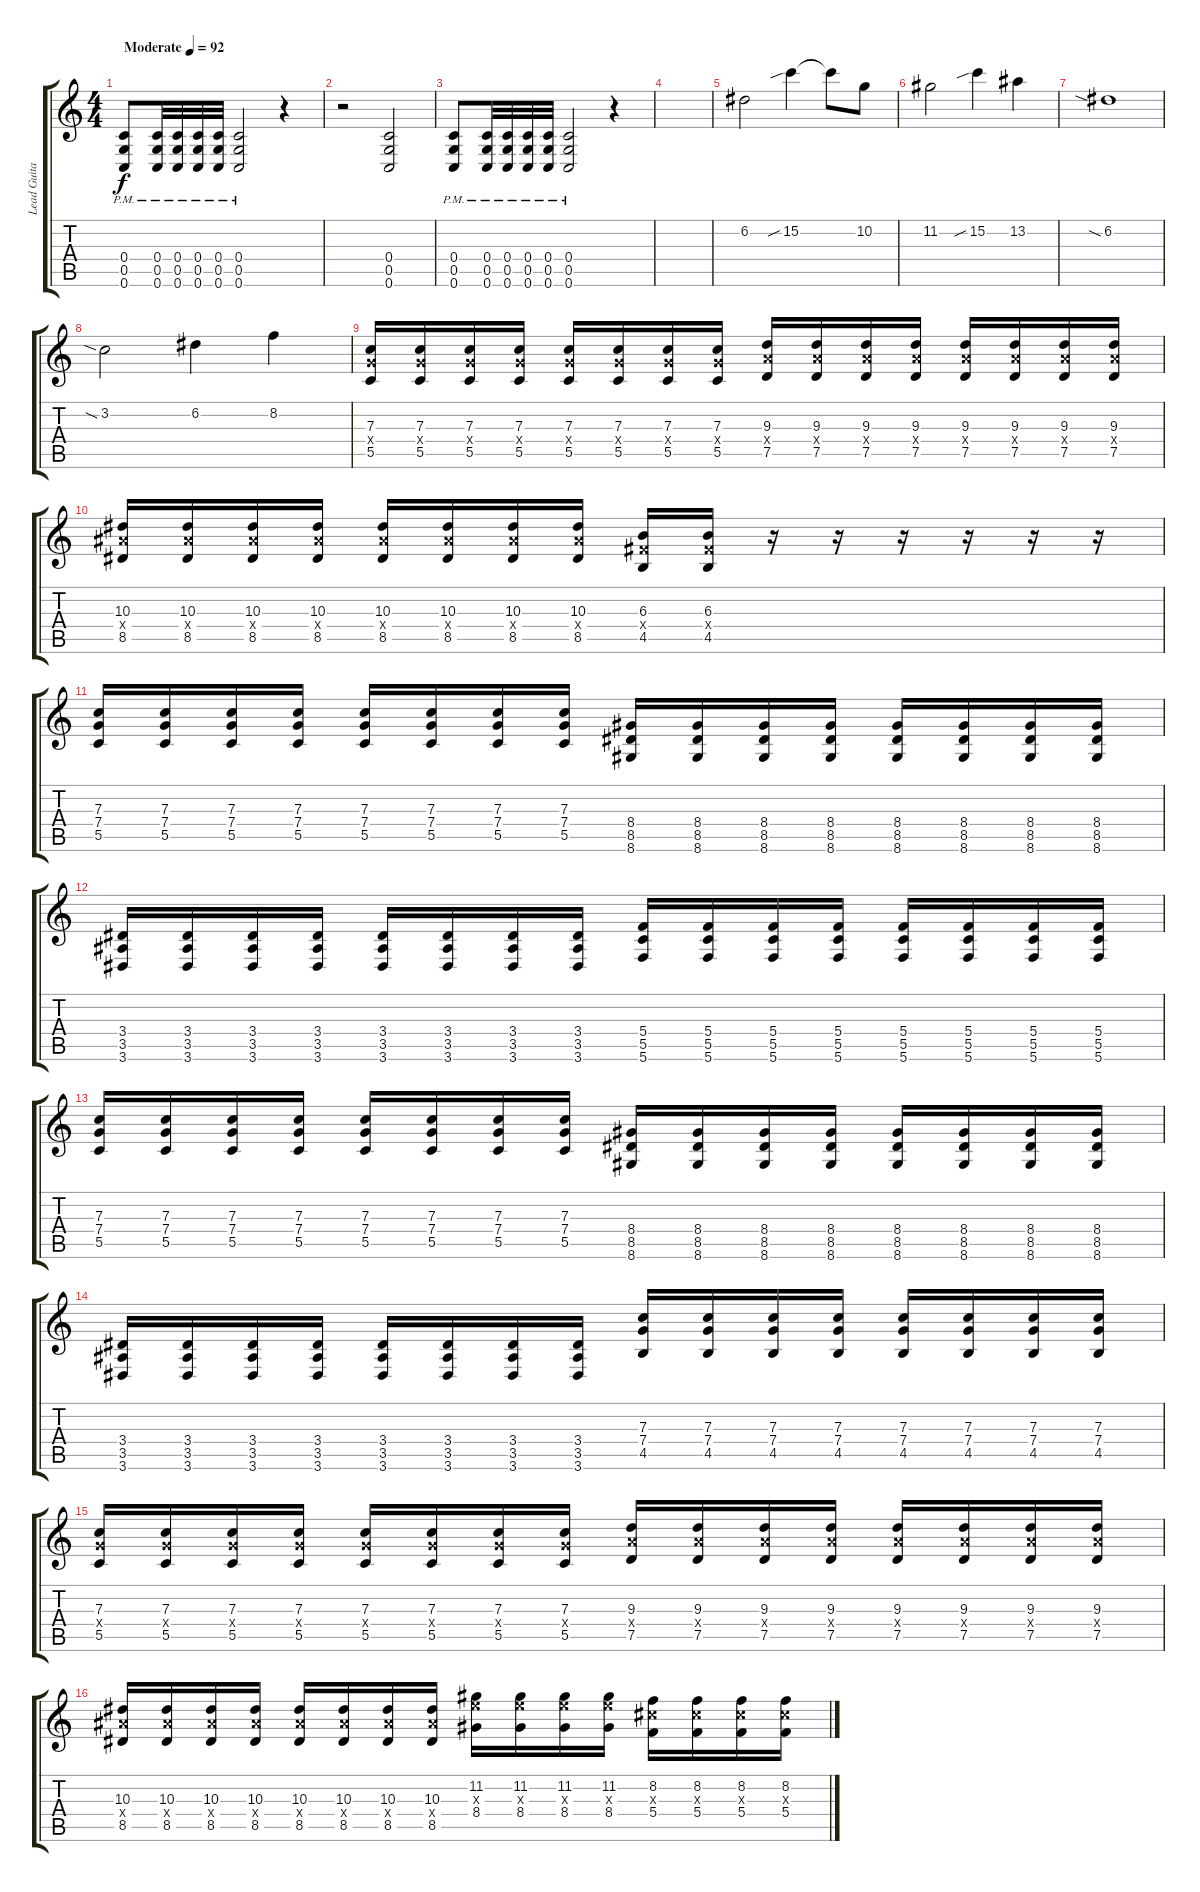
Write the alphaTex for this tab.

\track ("Lead Guitar" "Lead Guita") {instrument distortionguitar}
\staff {score tabs}
\tuning (D4 A3 F3 C3 G2 C2) {hide}
\ts (4 4)
\tempo (92 "Moderate")
\clef g2
\ks c
(0.4{pm} 0.5{pm} 0.6{pm}).8{dy f instrument distortionguitar} (0.4{pm} 0.5{pm} 0.6{pm}).32 (0.4{pm} 0.5{pm} 0.6{pm}).32 (0.4{pm} 0.5{pm} 0.6{pm}).32 (0.4{pm} 0.5{pm} 0.6{pm}).32 (0.4{pm} 0.5{pm} 0.6{pm}).2 r.4 |
r.2{volume 0} (0.4 0.5 0.6).2{volume 7} |
(0.4{pm} 0.5{pm} 0.6{pm}).8 (0.4{pm} 0.5{pm} 0.6{pm}).32 (0.4{pm} 0.5{pm} 0.6{pm}).32 (0.4{pm} 0.5{pm} 0.6{pm}).32 (0.4{pm} 0.5{pm} 0.6{pm}).32 (0.4{pm} 0.5{pm} 0.6{pm}).2 r.4 |
|
6.2.2 15.2{sib}.4 15.2{t}.8 10.2.8 |
11.2.2 15.2{sib}.4 13.2.4 |
6.2{sia}.1 |
3.2{sia}.2 6.2.4 8.2.4 |
(7.3 7.4{x} 5.5).16 (7.3 7.4{x} 5.5).16 (7.3 7.4{x} 5.5).16 (7.3 7.4{x} 5.5).16 (7.3 7.4{x} 5.5).16 (7.3 7.4{x} 5.5).16 (7.3 7.4{x} 5.5).16 (7.3 7.4{x} 5.5).16 (9.3 9.4{x} 7.5).16 (9.3 9.4{x} 7.5).16 (9.3 9.4{x} 7.5).16 (9.3 9.4{x} 7.5).16 (9.3 9.4{x} 7.5).16 (9.3 9.4{x} 7.5).16 (9.3 9.4{x} 7.5).16 (9.3 9.4{x} 7.5).16 |
(10.3 10.4{x} 8.5).16 (10.3 10.4{x} 8.5).16 (10.3 10.4{x} 8.5).16 (10.3 10.4{x} 8.5).16 (10.3 10.4{x} 8.5).16 (10.3 10.4{x} 8.5).16 (10.3 10.4{x} 8.5).16 (10.3 10.4{x} 8.5).16 (6.3 6.4{x} 4.5).16 (6.3 6.4{x} 4.5).16 r.16 r.16 r.16 r.16 r.16 r.16 |
(7.3 7.4 5.5).16 (7.3 7.4 5.5).16 (7.3 7.4 5.5).16 (7.3 7.4 5.5).16 (7.3 7.4 5.5).16 (7.3 7.4 5.5).16 (7.3 7.4 5.5).16 (7.3 7.4 5.5).16 (8.4 8.5 8.6).16 (8.4 8.5 8.6).16 (8.4 8.5 8.6).16 (8.4 8.5 8.6).16 (8.4 8.5 8.6).16 (8.4 8.5 8.6).16 (8.4 8.5 8.6).16 (8.4 8.5 8.6).16 |
(3.4 3.5 3.6).16 (3.4 3.5 3.6).16 (3.4 3.5 3.6).16 (3.4 3.5 3.6).16 (3.4 3.5 3.6).16 (3.4 3.5 3.6).16 (3.4 3.5 3.6).16 (3.4 3.5 3.6).16 (5.4 5.5 5.6).16 (5.4 5.5 5.6).16 (5.4 5.5 5.6).16 (5.4 5.5 5.6).16 (5.4 5.5 5.6).16 (5.4 5.5 5.6).16 (5.4 5.5 5.6).16 (5.4 5.5 5.6).16 |
(7.3 7.4 5.5).16 (7.3 7.4 5.5).16 (7.3 7.4 5.5).16 (7.3 7.4 5.5).16 (7.3 7.4 5.5).16 (7.3 7.4 5.5).16 (7.3 7.4 5.5).16 (7.3 7.4 5.5).16 (8.4 8.5 8.6).16 (8.4 8.5 8.6).16 (8.4 8.5 8.6).16 (8.4 8.5 8.6).16 (8.4 8.5 8.6).16 (8.4 8.5 8.6).16 (8.4 8.5 8.6).16 (8.4 8.5 8.6).16 |
(3.4 3.5 3.6).16 (3.4 3.5 3.6).16 (3.4 3.5 3.6).16 (3.4 3.5 3.6).16 (3.4 3.5 3.6).16 (3.4 3.5 3.6).16 (3.4 3.5 3.6).16 (3.4 3.5 3.6).16 (7.3 7.4 4.5).16 (7.3 7.4 4.5).16 (7.3 7.4 4.5).16 (7.3 7.4 4.5).16 (7.3 7.4 4.5).16 (7.3 7.4 4.5).16 (7.3 7.4 4.5).16 (7.3 7.4 4.5).16 |
(7.3 7.4{x} 5.5).16 (7.3 7.4{x} 5.5).16 (7.3 7.4{x} 5.5).16 (7.3 7.4{x} 5.5).16 (7.3 7.4{x} 5.5).16 (7.3 7.4{x} 5.5).16 (7.3 7.4{x} 5.5).16 (7.3 7.4{x} 5.5).16 (9.3 9.4{x} 7.5).16 (9.3 9.4{x} 7.5).16 (9.3 9.4{x} 7.5).16 (9.3 9.4{x} 7.5).16 (9.3 9.4{x} 7.5).16 (9.3 9.4{x} 7.5).16 (9.3 9.4{x} 7.5).16 (9.3 9.4{x} 7.5).16 |
(10.3 10.4{x} 8.5).16 (10.3 10.4{x} 8.5).16 (10.3 10.4{x} 8.5).16 (10.3 10.4{x} 8.5).16 (10.3 10.4{x} 8.5).16 (10.3 10.4{x} 8.5).16 (10.3 10.4{x} 8.5).16 (10.3 10.4{x} 8.5).16 (11.2 11.3{x} 8.4).16 (11.2 11.3{x} 8.4).16 (11.2 11.3{x} 8.4).16 (11.2 11.3{x} 8.4).16 (8.2 8.3{x} 5.4).16 (8.2 8.3{x} 5.4).16 (8.2 8.3{x} 5.4).16 (8.2 8.3{x} 5.4).16
